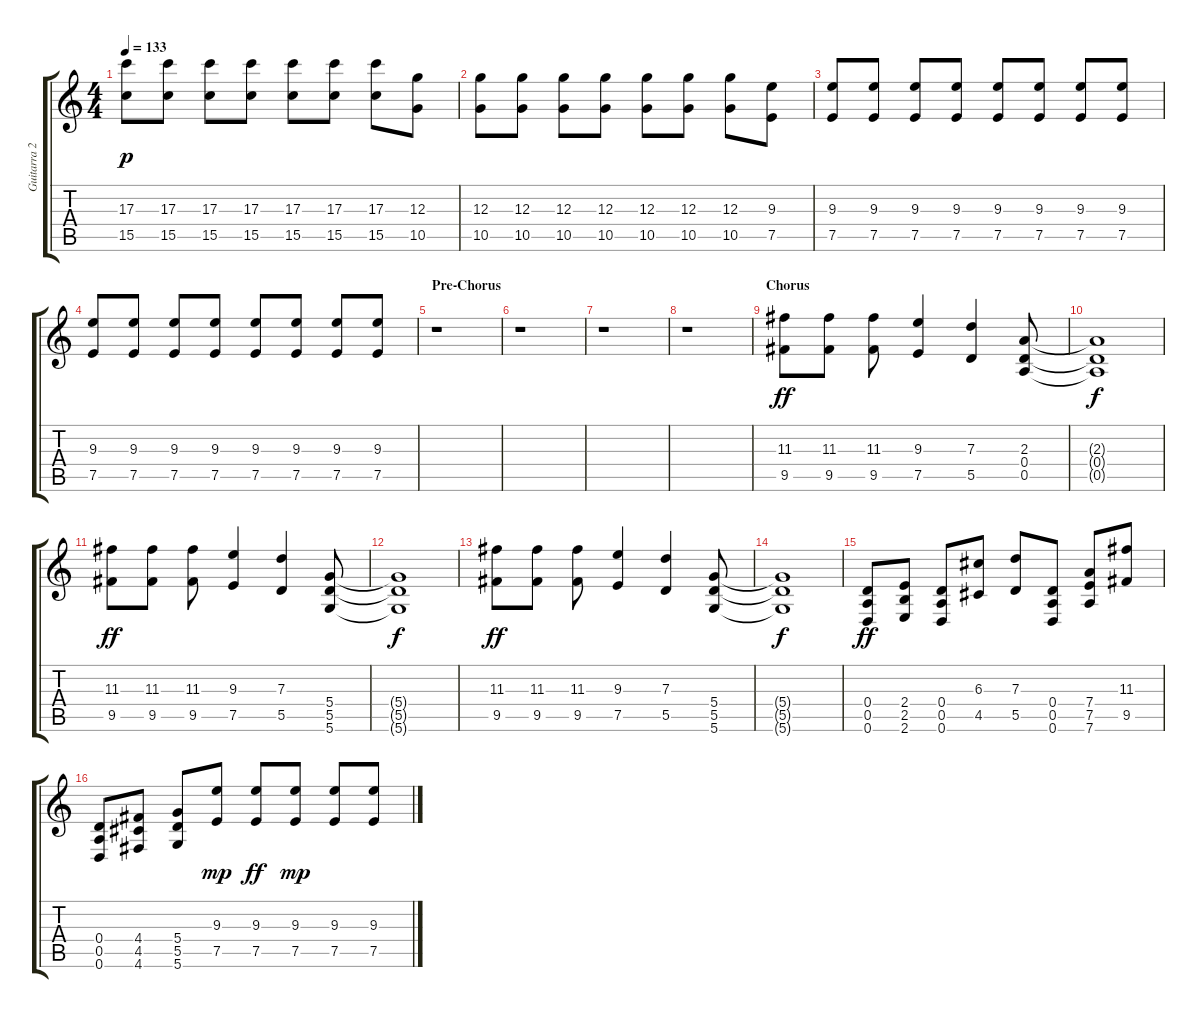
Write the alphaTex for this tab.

\track ("Guitarra 2" "Guitarra 2") {instrument overdrivenguitar}
\staff {score tabs}
\tuning (E4 B3 G3 D3 A2 D2) {hide}
\ts (4 4)
\tempo 133
\clef g2
\ks c
(17.3 15.5).8{dy p} (17.3 15.5).8 (17.3 15.5).8 (17.3 15.5).8 (17.3 15.5).8 (17.3 15.5).8 (17.3 15.5).8 (12.3 10.5).8 |
(12.3 10.5).8 (12.3 10.5).8 (12.3 10.5).8 (12.3 10.5).8 (12.3 10.5).8 (12.3 10.5).8 (12.3 10.5).8 (9.3 7.5).8 |
(9.3 7.5).8 (9.3 7.5).8 (9.3 7.5).8 (9.3 7.5).8 (9.3 7.5).8 (9.3 7.5).8 (9.3 7.5).8 (9.3 7.5).8 |
(9.3 7.5).8 (9.3 7.5).8 (9.3 7.5).8 (9.3 7.5).8 (9.3 7.5).8 (9.3 7.5).8 (9.3 7.5).8 (9.3 7.5).8 |
\section ("" "Pre-Chorus")
r.1 |
r.1 |
r.1 |
r.1 |
\section ("" "Chorus")
(11.3 9.5).8{dy ff} (11.3 9.5).8 (11.3 9.5).8 (9.3 7.5).4 (7.3 5.5).4 (2.3 0.4 0.5).8 |
(2.3{t} 0.4{t} 0.5{t}).1{dy f} |
(11.3 9.5).8{dy ff} (11.3 9.5).8 (11.3 9.5).8 (9.3 7.5).4 (7.3 5.5).4 (5.4 5.5 5.6).8 |
(5.4{t} 5.5{t} 5.6{t}).1{dy f} |
(11.3 9.5).8{dy ff} (11.3 9.5).8 (11.3 9.5).8 (9.3 7.5).4 (7.3 5.5).4 (5.4 5.5 5.6).8 |
(5.4{t} 5.5{t} 5.6{t}).1{dy f} |
(0.4 0.5 0.6).8{dy ff} (2.4 2.5 2.6).8 (0.4 0.5 0.6).8 (6.3 4.5).8 (7.3 5.5).8 (0.4 0.5 0.6).8 (7.4 7.5 7.6).8 (11.3 9.5).8 |
(0.4 0.5 0.6).8 (4.4 4.5 4.6).8 (5.4 5.5 5.6).8 (9.3 7.5).8{dy mp} (9.3 7.5).8{dy ff} (9.3 7.5).8{dy mp} (9.3 7.5).8 (9.3 7.5).8
